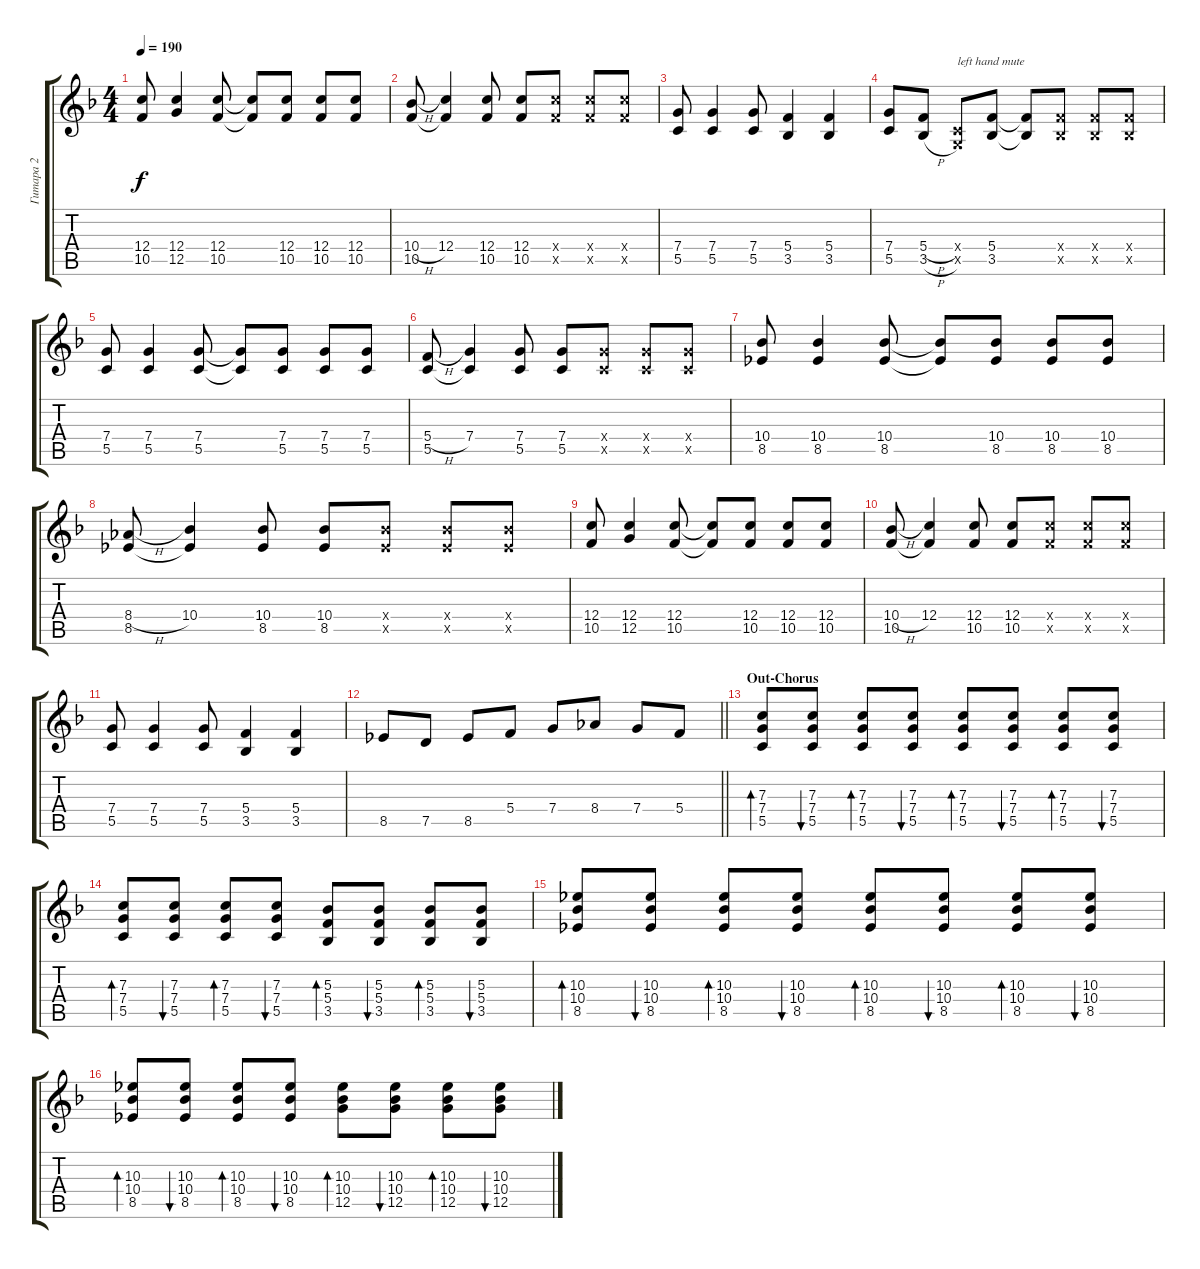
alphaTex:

\track ("Гитара 2" "Гитара 2") {instrument distortionguitar}
\staff {score tabs}
\tuning (D4 A3 F3 C3 G2 D2) {hide}
\ts (4 4)
\tempo 190
\clef g2
\ks dminor
(12.4 10.5).8{dy f} (12.4 12.5).4 (12.4 10.5).8 (12.4{t} 10.5{t}).8 (12.4 10.5).8 (12.4 10.5).8 (12.4 10.5).8 |
(10.4{h} 10.5).8 (12.4 10.5{t}).4 (12.4 10.5).8 (12.4 10.5).8 (12.4{x} 10.5{x}).8 (12.4{x} 10.5{x}).8 (12.4{x} 10.5{x}).8 |
(7.4 5.5).8 (7.4 5.5).4 (7.4 5.5).8 (5.4 3.5).4 (5.4 3.5).4 |
(7.4 5.5).8 (5.4{h} 3.5{h}).8 (0.4{x} 0.5{x}).8{txt "left hand mute"} (5.4 3.5).8 (5.4{t} 3.5{t}).8 (5.4{x} 3.5{x}).8 (5.4{x} 3.5{x}).8 (5.4{x} 3.5{x}).8 |
(7.4 5.5).8 (7.4 5.5).4 (7.4 5.5).8 (7.4{t} 5.5{t}).8 (7.4 5.5).8 (7.4 5.5).8 (7.4 5.5).8 |
(5.4{h} 5.5).8 (7.4 5.5{t}).4 (7.4 5.5).8 (7.4 5.5).8 (7.4{x} 5.5{x}).8 (7.4{x} 5.5{x}).8 (7.4{x} 5.5{x}).8 |
(10.4 8.5).8 (10.4 8.5).4 (10.4 8.5).8 (10.4{t} 8.5{t}).8 (10.4 8.5).8 (10.4 8.5).8 (10.4 8.5).8 |
(8.4{h} 8.5).8 (10.4 8.5{t}).4 (10.4 8.5).8 (10.4 8.5).8 (10.4{x} 8.5{x}).8 (10.4{x} 8.5{x}).8 (10.4{x} 8.5{x}).8 |
(12.4 10.5).8 (12.4 12.5).4 (12.4 10.5).8 (12.4{t} 10.5{t}).8 (12.4 10.5).8 (12.4 10.5).8 (12.4 10.5).8 |
(10.4{h} 10.5).8 (12.4 10.5{t}).4 (12.4 10.5).8 (12.4 10.5).8 (12.4{x} 10.5{x}).8 (12.4{x} 10.5{x}).8 (12.4{x} 10.5{x}).8 |
(7.4 5.5).8 (7.4 5.5).4 (7.4 5.5).8 (5.4 3.5).4 (5.4 3.5).4 |
\barLineRight lightlight
8.5.8 7.5.8 8.5.8 5.4.8 7.4.8 8.4.8 7.4.8 5.4.8 |
\section ("" "Out-Chorus")
(7.3 7.4 5.5).8{bd 60} (7.3 7.4 5.5).8{bu 60} (7.3 7.4 5.5).8{bd 60} (7.3 7.4 5.5).8{bu 60} (7.3 7.4 5.5).8{bd 60} (7.3 7.4 5.5).8{bu 60} (7.3 7.4 5.5).8{bd 60} (7.3 7.4 5.5).8{bu 60} |
(7.3 7.4 5.5).8{bd 60} (7.3 7.4 5.5).8{bu 60} (7.3 7.4 5.5).8{bd 60} (7.3 7.4 5.5).8{bu 60} (5.3 5.4 3.5).8{bd 60} (5.3 5.4 3.5).8{bu 60} (5.3 5.4 3.5).8{bd 60} (5.3 5.4 3.5).8{bu 60} |
(10.3 10.4 8.5).8{bd 60} (10.3 10.4 8.5).8{bu 60} (10.3 10.4 8.5).8{bd 60} (10.3 10.4 8.5).8{bu 60} (10.3 10.4 8.5).8{bd 60} (10.3 10.4 8.5).8{bu 60} (10.3 10.4 8.5).8{bd 60} (10.3 10.4 8.5).8{bu 60} |
(10.3 10.4 8.5).8{bd 60} (10.3 10.4 8.5).8{bu 60} (10.3 10.4 8.5).8{bd 60} (10.3 10.4 8.5).8{bu 60} (10.3 10.4 12.5).8{bd 60} (10.3 10.4 12.5).8{bu 60} (10.3 10.4 12.5).8{bd 60} (10.3 10.4 12.5).8{bu 60}
